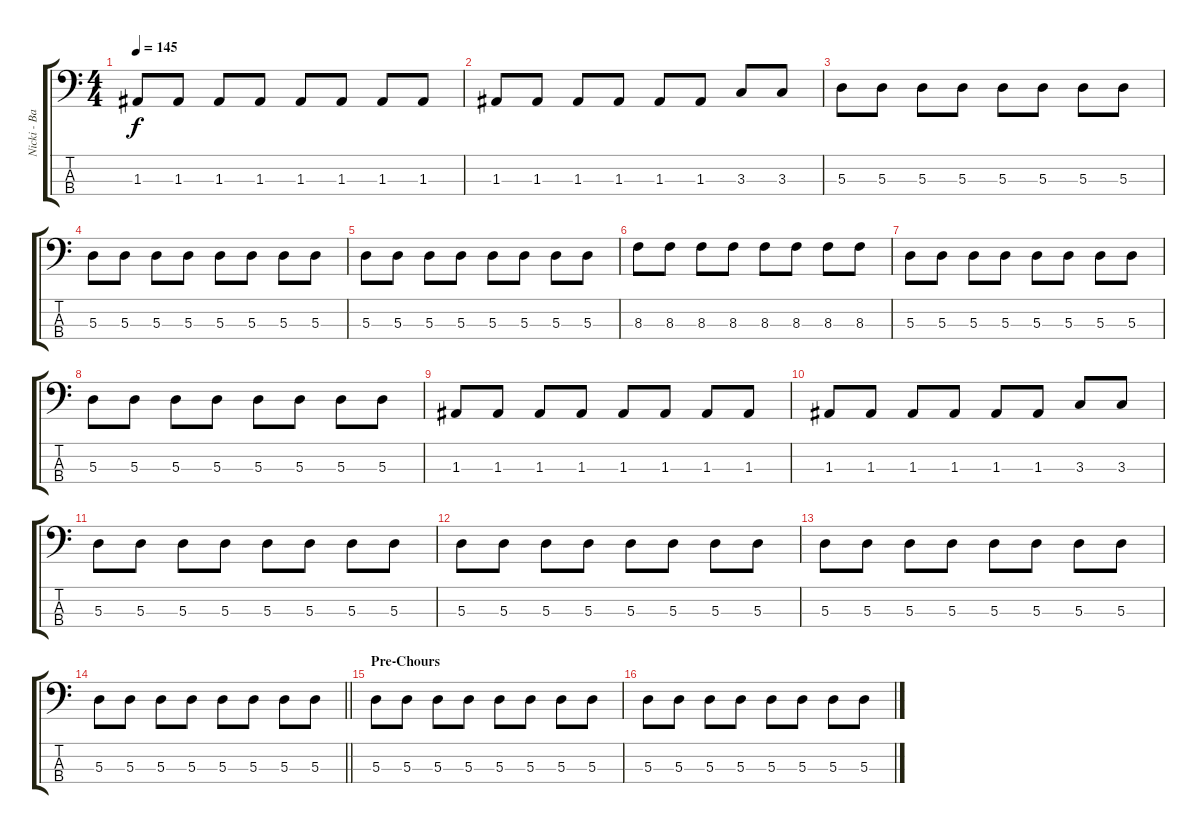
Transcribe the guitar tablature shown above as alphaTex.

\track ("Nicki - Bass" "Nicki - Ba") {instrument electricbassfinger}
\staff {score tabs}
\tuning (G2 D2 A1 E1) {hide}
\ts (4 4)
\tempo 145
\clef f4
\ks c
1.3.8{dy f} 1.3.8 1.3.8 1.3.8 1.3.8 1.3.8 1.3.8 1.3.8 |
1.3.8 1.3.8 1.3.8 1.3.8 1.3.8 1.3.8 3.3.8 3.3.8 |
5.3.8 5.3.8 5.3.8 5.3.8 5.3.8 5.3.8 5.3.8 5.3.8 |
5.3.8 5.3.8 5.3.8 5.3.8 5.3.8 5.3.8 5.3.8 5.3.8 |
5.3.8 5.3.8 5.3.8 5.3.8 5.3.8 5.3.8 5.3.8 5.3.8 |
8.3.8 8.3.8 8.3.8 8.3.8 8.3.8 8.3.8 8.3.8 8.3.8 |
5.3.8 5.3.8 5.3.8 5.3.8 5.3.8 5.3.8 5.3.8 5.3.8 |
5.3.8 5.3.8 5.3.8 5.3.8 5.3.8 5.3.8 5.3.8 5.3.8 |
1.3.8 1.3.8 1.3.8 1.3.8 1.3.8 1.3.8 1.3.8 1.3.8 |
1.3.8 1.3.8 1.3.8 1.3.8 1.3.8 1.3.8 3.3.8 3.3.8 |
5.3.8 5.3.8 5.3.8 5.3.8 5.3.8 5.3.8 5.3.8 5.3.8 |
5.3.8 5.3.8 5.3.8 5.3.8 5.3.8 5.3.8 5.3.8 5.3.8 |
5.3.8 5.3.8 5.3.8 5.3.8 5.3.8 5.3.8 5.3.8 5.3.8 |
\barLineRight lightlight
5.3.8 5.3.8 5.3.8 5.3.8 5.3.8 5.3.8 5.3.8 5.3.8 |
\section ("" "Pre-Chours")
5.3.8 5.3.8 5.3.8 5.3.8 5.3.8 5.3.8 5.3.8 5.3.8 |
5.3.8 5.3.8 5.3.8 5.3.8 5.3.8 5.3.8 5.3.8 5.3.8
